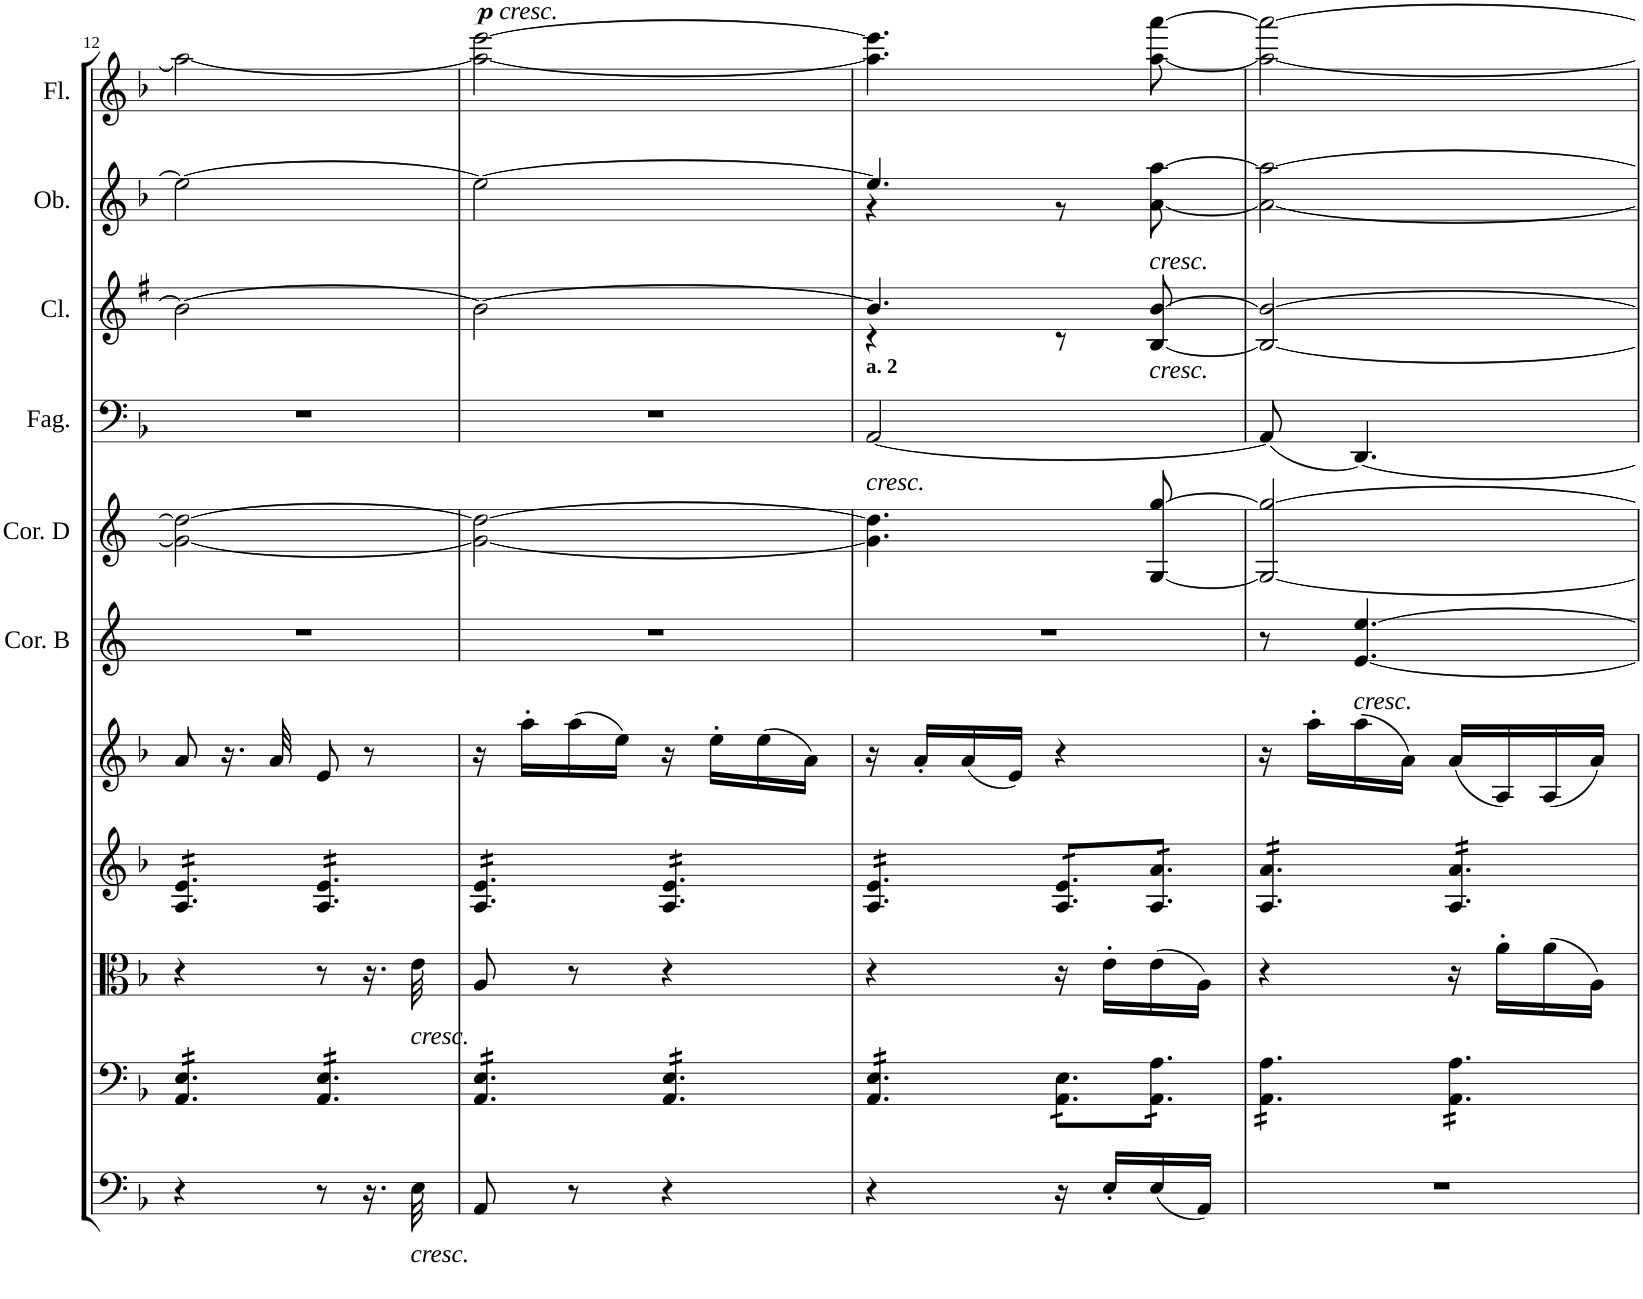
**kern	**kern	**kern	**kern	**kern	**kern	**kern	**kern	**kern	**kern	**kern
*part11	*part10	*part9	*part8	*part7	*part6	*part5	*part4	*part3	*part2	*part1
*staff11	*staff10	*staff9	*staff8	*staff7	*staff6	*staff5	*staff4	*staff3	*staff2	*staff1
*I"Basso	*I"Violoncello	*I"Viola	*I"Violino II	*I"Violino I	*I"Corni in B basso	*I"Corni in D	*I"Fagotti	*I"Clarinetti in B	*I"Oboi	*I"Flauti
*	*	*	*	*	*I'Cor. B	*I'Cor. D	*I'Fag.	*I'Cl.	*I'Ob.	*I'Fl.
!!LO:PB:g=z
*clefF4	*clefF4	*clefC3	*clefG2	*clefG2	*clefG2	*clefG2	*clefF4	*clefG2	*clefG2	*clefG2
*Trd7c12	*	*	*	*	*Trd8c14	*Trd6c10	*	*Trd1c2	*	*
*k[b-]	*k[b-]	*k[b-]	*k[b-]	*k[b-]	*k[]	*k[]	*k[b-]	*k[f#]	*k[b-]	*k[b-]
*M2/4	*M2/4	*M2/4	*M2/4	*M2/4	*M2/4	*M2/4	*M2/4	*M2/4	*M2/4	*M2/4
=12	=12	=12	=12	=12	=12	=12	=12	=12	=12	=12
*	*tremolo	*	*	*	*	*	*	*	*	*
*	*	*	*tremolo	*	*	*	*	*	*	*
4r	24AA/ 24E/LL	4r	24A/ 24e/LL	8a/	2r	2g\_ 2dd\_	2r	2b\_	2ee\_	2aa\_
.	24AA/ 24E/	.	24A/ 24e/	.	.	.	.	.	.	.
.	24AA/ 24E/	.	24A/ 24e/	.	.	.	.	.	.	.
.	24AA/ 24E/	.	24A/ 24e/	16.r	.	.	.	.	.	.
.	24AA/ 24E/	.	24A/ 24e/	.	.	.	.	.	.	.
.	24AA/ 24E/JJ	.	24A/ 24e/JJ	.	.	.	.	.	.	.
.	.	.	.	32a/	.	.	.	.	.	.
8r	24AA/ 24E/LL	8r	24A/ 24e/LL	8e/	.	.	.	.	.	.
.	24AA/ 24E/	.	24A/ 24e/	.	.	.	.	.	.	.
.	24AA/ 24E/	.	24A/ 24e/	.	.	.	.	.	.	.
16.r	24AA/ 24E/	16.r	24A/ 24e/	8r	.	.	.	.	.	.
.	24AA/ 24E/	.	24A/ 24e/	.	.	.	.	.	.	.
.	24AA/ 24E/JJ	.	24A/ 24e/JJ	.	.	.	.	.	.	.
!	!	!LO:TX:b:i:t=cresc.	!	!	!	!	!	!	!	!
!LO:TX:b:i:t=cresc.	!	!	!	!	!	!	!	!	!	!
32E\	.	32e\	.	.	.	.	.	.	.	.
=13	=13	=13	=13	=13	=13	=13	=13	=13	=13	=13
!	!	!	!	!	!	!	!	!	!	!LO:TX:a:t=cresc.
8AA/	24AA/ 24E/LL	8A/	24A/ 24e/LL	16r	2r	2g\_ 2dd\_	2r	2b\_	2ee\_	2aa\_ [2eee\
.	24AA/ 24E/	.	24A/ 24e/	.	.	.	.	.	.	.
.	.	.	.	16aa'\LL	.	.	.	.	.	.
.	24AA/ 24E/	.	24A/ 24e/	.	.	.	.	.	.	.
8r	24AA/ 24E/	8r	24A/ 24e/	(16aa\	.	.	.	.	.	.
.	24AA/ 24E/	.	24A/ 24e/	.	.	.	.	.	.	.
.	.	.	.	16ee\JJ)	.	.	.	.	.	.
.	24AA/ 24E/JJ	.	24A/ 24e/JJ	.	.	.	.	.	.	.
4r	24AA/ 24E/LL	4r	24A/ 24e/LL	16r	.	.	.	.	.	.
.	24AA/ 24E/	.	24A/ 24e/	.	.	.	.	.	.	.
.	.	.	.	16ee'\LL	.	.	.	.	.	.
.	24AA/ 24E/	.	24A/ 24e/	.	.	.	.	.	.	.
.	24AA/ 24E/	.	24A/ 24e/	(16ee\	.	.	.	.	.	.
.	24AA/ 24E/	.	24A/ 24e/	.	.	.	.	.	.	.
.	.	.	.	16a\JJ)	.	.	.	.	.	.
.	24AA/ 24E/JJ	.	24A/ 24e/JJ	.	.	.	.	.	.	.
=14	=14	=14	=14	=14	=14	=14	=14	=14	=14	=14
*	*	*	*	*	*	*	*	*^	*^	*
!	!	!	!	!	!	!	!LO:TX:a:B:t=a. 2	!	!	!	!	!
!	!	!	!	!	!	!	!LO:TX:b:i:t=cresc.	!	!	!	!	!
4r	24AA/ 24E/LL	4r	24A/ 24e/LL	16r	2r	4.g\] 4.dd\]	[2AA/	4.b/]	4r	4.ee/]	4r	4.aa\] 4.eee\]
.	24AA/ 24E/	.	24A/ 24e/	.	.	.	.	.	.	.	.	.
.	.	.	.	16a'/LL	.	.	.	.	.	.	.	.
.	24AA/ 24E/	.	24A/ 24e/	.	.	.	.	.	.	.	.	.
.	24AA/ 24E/	.	24A/ 24e/	(16a/	.	.	.	.	.	.	.	.
.	24AA/ 24E/	.	24A/ 24e/	.	.	.	.	.	.	.	.	.
.	.	.	.	16e/JJ)	.	.	.	.	.	.	.	.
.	24AA/ 24E/JJ	.	24A/ 24e/JJ	.	.	.	.	.	.	.	.	.
*	*Xtuplet	*	*Xtuplet	*	*	*	*	*	*	*	*	*
16r	24AA\ 24E\LL	16r	24A/ 24e/LL	4r	.	.	.	.	8r	.	8r	.
.	24AA\ 24E\	.	24A/ 24e/	.	.	.	.	.	.	.	.	.
16E'/LL	.	16e'\LL	.	.	.	.	.	.	.	.	.	.
.	24AA\ 24E\	.	24A/ 24e/	.	.	.	.	.	.	.	.	.
!	!	!	!	!	!	!	!	!	!	!LO:TX:b:i:t=cresc.	!	!
!	!	!	!	!	!	!	!	!LO:TX:b:i:t=cresc.	!	!	!	!
(16E/	24AA\ 24A\	(16e\	24A/ 24a/	.	.	[8G/ [8gg/	.	[<8B/ [8b/	8ryy	[8a\ [>8aa\	8ryy	[8aa\ [8aaa\
.	24AA\ 24A\	.	24A/ 24a/	.	.	.	.	.	.	.	.	.
16AA/JJ)	.	16A\JJ)	.	.	.	.	.	.	.	.	.	.
.	24AA\ 24A\JJ	.	24A/ 24a/JJ	.	.	.	.	.	.	.	.	.
*	*	*	*	*	*	*	*	*v	*v	*	*	*
*	*	*	*	*	*	*	*	*	*v	*v	*
=15	=15	=15	=15	=15	=15	=15	=15	=15	=15	=15
2r	24AA\ 24A\LL	4r	24A/ 24a/LL	16r	8r	2G/_ 2gg/_	(8AA/]	2B/_ 2b/_	2a\_ 2aa\_	2aa\_ 2aaa\_
.	24AA\ 24A\	.	24A/ 24a/	.	.	.	.	.	.	.
.	.	.	.	16aa'\LL	.	.	.	.	.	.
.	24AA\ 24A\	.	24A/ 24a/	.	.	.	.	.	.	.
!	!	!	!	!	!LO:TX:b:i:t=cresc.	!	!	!	!	!
.	24AA\ 24A\	.	24A/ 24a/	(16aa\	[4.e/ [4.ee/	.	[4.DD/)	.	.	.
.	24AA\ 24A\	.	24A/ 24a/	.	.	.	.	.	.	.
.	.	.	.	16a\JJ)	.	.	.	.	.	.
.	24AA\ 24A\JJ	.	24A/ 24a/JJ	.	.	.	.	.	.	.
.	24AA\ 24A\LL	16r	24A/ 24a/LL	(16a/LL	.	.	.	.	.	.
.	24AA\ 24A\	.	24A/ 24a/	.	.	.	.	.	.	.
.	.	16a'\LL	.	16A/)	.	.	.	.	.	.
.	24AA\ 24A\	.	24A/ 24a/	.	.	.	.	.	.	.
.	24AA\ 24A\	(16a\	24A/ 24a/	(16A/	.	.	.	.	.	.
.	24AA\ 24A\	.	24A/ 24a/	.	.	.	.	.	.	.
.	.	16A\JJ)	.	16a/JJ)	.	.	.	.	.	.
.	24AA\ 24A\JJ	.	24A/ 24a/JJ	.	.	.	.	.	.	.
*	*	*	*Xtremolo	*	*	*	*	*	*	*
*	*Xtremolo	*	*	*	*	*	*	*	*	*
=	=	=	=	=	=	=	=	=	=	=
*-	*-	*-	*-	*-	*-	*-	*-	*-	*-	*-
